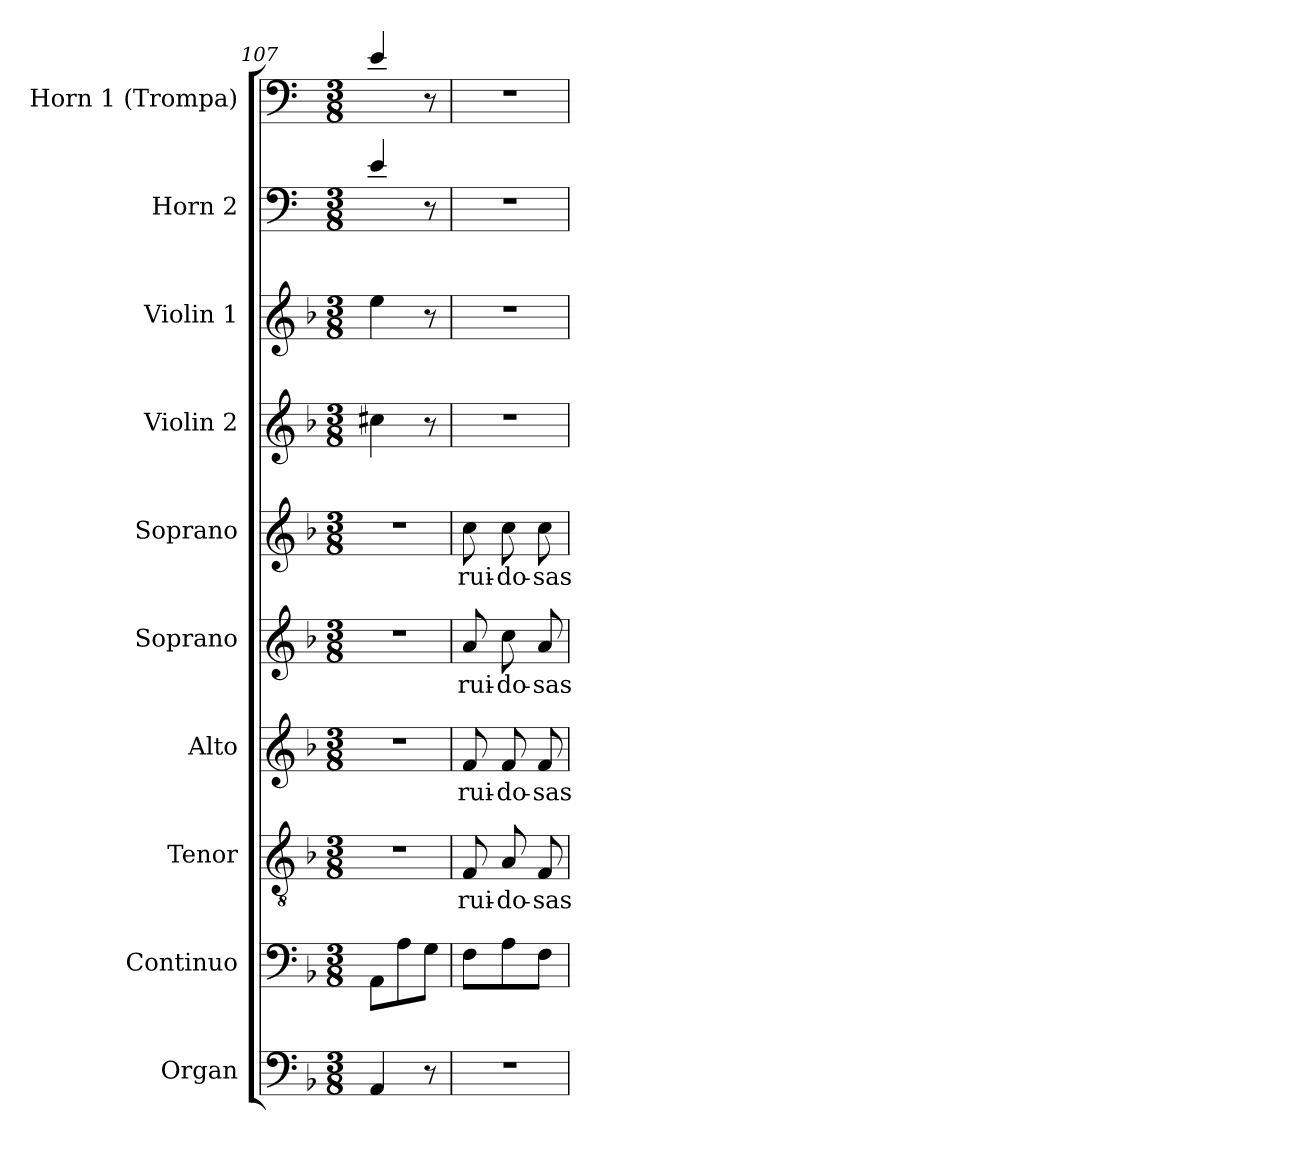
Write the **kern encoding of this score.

**kern	**kern	**kern	**text	**kern	**text	**kern	**text	**kern	**text	**kern	**kern	**kern	**kern
*part10	*part9	*part8	*part8	*part7	*part7	*part6	*part6	*part5	*part5	*part4	*part3	*part2	*part1
*staff10	*staff9	*staff8	*staff8	*staff7	*staff7	*staff6	*staff6	*staff5	*staff5	*staff4	*staff3	*staff2	*staff1
*I"Organ	*I"Continuo	*I"Tenor	*	*I"Alto	*	*I"Soprano	*	*I"Soprano	*	*I"Violin 2	*I"Violin 1	*I"Horn  2	*I"Horn  1 (Trompa)
*I'Org.	*I'Cont.	*I'T.	*	*I'A.	*	*I'S.	*	*I'S.	*	*I'Vln. 2	*I'Vln. 1	*I'Hn.	*I'Hn.
*clefF4	*clefF4	*clefGv2	*	*clefG2	*	*clefG2	*	*clefG2	*	*clefG2	*clefG2	*clefF4	*clefF4
*	*	*ITrd7c12	*	*	*	*	*	*	*	*	*	*ITrd4c7	*ITrd4c7
*k[b-]	*k[b-]	*k[b-]	*	*k[b-]	*	*k[b-]	*	*k[b-]	*	*k[b-]	*k[b-]	*k[b-]	*k[b-]
*F:	*F:	*F:	*	*F:	*	*F:	*	*F:	*	*F:	*F:	*F:	*F:
*M3/8	*M3/8	*M3/8	*	*M3/8	*	*M3/8	*	*M3/8	*	*M3/8	*M3/8	*M3/8	*M3/8
=107	=107	=107	=107	=107	=107	=107	=107	=107	=107	=107	=107	=107	=107
!	!	!LO:N:vis=1	!	!LO:N:vis=1	!	!LO:N:vis=1	!	!LO:N:vis=1	!	!	!	!	!
4AAi/	8AAi\L	4.r	.	4.r	.	4.r	.	4.r	.	4cc#Xi\	4eei\	4Ai/	4Ai/
.	8Ai\	.	.	.	.	.	.	.	.	.	.	.	.
8r	8Gi\J	.	.	.	.	.	.	.	.	8r	8r	8r	8r
=108	=108	=108	=108	=108	=108	=108	=108	=108	=108	=108	=108	=108	=108
!LO:N:vis=1	!	!	!	!	!	!	!	!	!	!	!	!	!
!	!	!	!LO:LY:b:color=#000000	!	!	!	!	!	!	!	!	!	!
!	!	!	!	!	!LO:LY:b:color=#000000	!	!	!	!	!	!	!	!
!	!	!	!	!	!	!	!LO:LY:b:color=#000000	!	!	!	!	!	!
!	!	!	!	!	!	!	!	!	!LO:LY:b:color=#000000	!LO:N:vis=1	!LO:N:vis=1	!LO:N:vis=1	!LO:N:vis=1
4.r	8Fi\L	8FFi/	rui-	8fi/	rui-	8ai/	rui-	8cci\	rui-	4.r	4.r	4.r	4.r
!	!	!	!LO:LY:b:color=#000000	!	!	!	!	!	!	!	!	!	!
!	!	!	!	!	!LO:LY:b:color=#000000	!	!	!	!	!	!	!	!
!	!	!	!	!	!	!	!LO:LY:b:color=#000000	!	!	!	!	!	!
!	!	!	!	!	!	!	!	!	!LO:LY:b:color=#000000	!	!	!	!
.	8Ai\	8AAi/	-do-	8fi/	-do-	8cci\	-do-	8cci\	-do-	.	.	.	.
!	!	!	!LO:LY:b:color=#000000	!	!	!	!	!	!	!	!	!	!
!	!	!	!	!	!LO:LY:b:color=#000000	!	!	!	!	!	!	!	!
!	!	!	!	!	!	!	!LO:LY:b:color=#000000	!	!	!	!	!	!
!	!	!	!	!	!	!	!	!	!LO:LY:b:color=#000000	!	!	!	!
.	8Fi\J	8FFi/	-sas	8fi/	-sas	8ai/	-sas	8cci\	-sas	.	.	.	.
=	=	=	=	=	=	=	=	=	=	=	=	=	=
*-	*-	*-	*-	*-	*-	*-	*-	*-	*-	*-	*-	*-	*-
